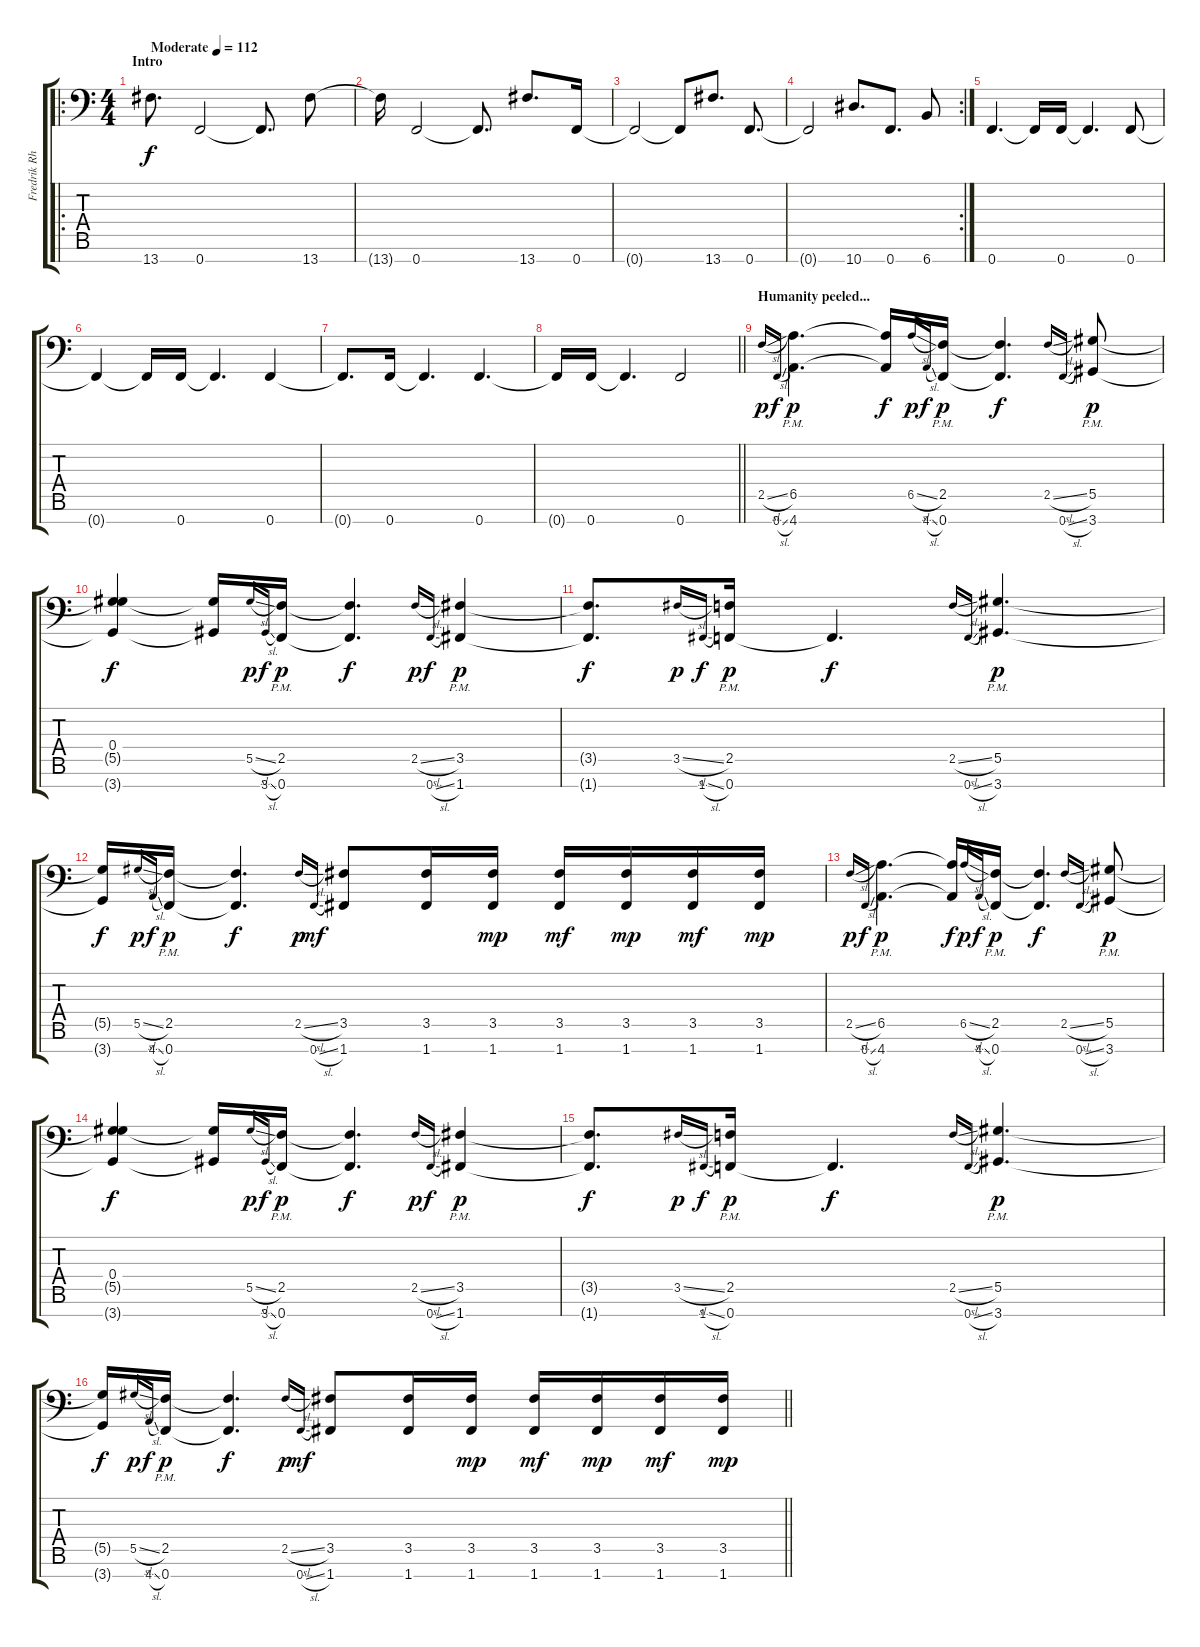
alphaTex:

\track ("Fredrik Rhythm" "Fredrik Rh") {instrument distortionguitar}
\staff {score tabs}
\tuning (Bb3 Gb3 Db3 Ab2 Eb2 Bb1 F1) {hide}
\ro
\ts (4 4)
\section ("" "Intro")
\tempo (112 "Moderate")
\clef f4
\ks c
13.7.8{d dy f instrument distortionguitar} 0.7.2 0.7{t}.8{d} 13.7.8 |
13.7{t}.16 0.7.2 0.7{t}.8{d} 13.7.8{d} 0.7.16 |
0.7{t}.2 0.7{t}.8 13.7.8{d} 0.7.8{d} |
\rc 2
0.7{t}.2 10.7.8{d} 0.7.8{d} 6.7.8 |
0.7.4{d} 0.7{t}.16 0.7.16 0.7{t}.4{d} 0.7.8 |
0.7{t}.4 0.7{t}.16 0.7.16 0.7{t}.4{d} 0.7.4 |
0.7{t}.8{d} 0.7.16 0.7{t}.4{d} 0.7.4{d} |
\barLineRight lightlight
0.7{t}.16 0.7.16 0.7{t}.4{d} 0.7.2 |
\section ("" "Humanity peeled...")
2.5{sl}.16{gr onbeat dy p} 0.7{sl}.16{gr onbeat dy f} (6.5 4.7{pm}).4{d dy p} (6.5{t} 4.7{t}).16{dy f} 6.5{sl}.16{gr onbeat dy p} 4.7{sl}.16{gr onbeat dy f} (2.5 0.7{pm}).16{dy p} (2.5{t} 0.7{t}).4{d dy f} 2.5{sl}.16{gr onbeat} 0.7{sl}.16{gr onbeat} (5.5 3.7{pm}).8{dy p} |
(0.4 5.5{t} 3.7{t}).4{dy f} (0.4{t} 3.7{t}).16 5.5{sl}.16{gr onbeat dy p} 3.7{sl}.16{gr onbeat dy f} (2.5 0.7{pm}).16{dy p} (2.5{t} 0.7{t}).4{d dy f} 2.5{sl}.16{gr onbeat dy p} 0.7{sl}.16{gr onbeat dy f} (3.5 1.7{pm}).4{dy p} |
(3.5{t} 1.7{t}).8{d dy f} 3.5{sl}.16{gr onbeat dy p} 1.7{sl}.16{gr onbeat dy f} (2.5 0.7{pm}).16{dy p} 0.7{t}.4{d dy f} 2.5{sl}.16{gr onbeat} 0.7{sl}.16{gr onbeat} (5.5 3.7{pm}).4{d dy p} |
(5.5{t} 3.7{t}).16{dy f} 5.5{sl}.16{gr onbeat dy p} 4.7{sl}.16{gr onbeat dy f} (2.5 0.7{pm}).16{dy p} (2.5{t} 0.7{t}).4{d dy f} 2.5{sl}.16{gr onbeat dy p} 0.7{sl}.16{gr onbeat dy mf} (3.5 1.7).8 (3.5 1.7).16 (3.5 1.7).16{dy mp} (3.5 1.7).16{dy mf} (3.5 1.7).16{dy mp} (3.5 1.7).16{dy mf} (3.5 1.7).16{dy mp} |
2.5{sl}.16{gr onbeat dy p} 0.7{sl}.16{gr onbeat dy f} (6.5 4.7{pm}).4{d dy p} (6.5{t} 4.7{t}).16{dy f} 6.5{sl}.16{gr onbeat dy p} 4.7{sl}.16{gr onbeat dy f} (2.5 0.7{pm}).16{dy p} (2.5{t} 0.7{t}).4{d dy f} 2.5{sl}.16{gr onbeat} 0.7{sl}.16{gr onbeat} (5.5 3.7{pm}).8{dy p} |
(0.4 5.5{t} 3.7{t}).4{dy f} (0.4{t} 3.7{t}).16 5.5{sl}.16{gr onbeat dy p} 3.7{sl}.16{gr onbeat dy f} (2.5 0.7{pm}).16{dy p} (2.5{t} 0.7{t}).4{d dy f} 2.5{sl}.16{gr onbeat dy p} 0.7{sl}.16{gr onbeat dy f} (3.5 1.7{pm}).4{dy p} |
(3.5{t} 1.7{t}).8{d dy f} 3.5{sl}.16{gr onbeat dy p} 1.7{sl}.16{gr onbeat dy f} (2.5 0.7{pm}).16{dy p} 0.7{t}.4{d dy f} 2.5{sl}.16{gr onbeat} 0.7{sl}.16{gr onbeat} (5.5 3.7{pm}).4{d dy p} |
\barLineRight lightlight
(5.5{t} 3.7{t}).16{dy f} 5.5{sl}.16{gr onbeat dy p} 4.7{sl}.16{gr onbeat dy f} (2.5 0.7{pm}).16{dy p} (2.5{t} 0.7{t}).4{d dy f} 2.5{sl}.16{gr onbeat dy p} 0.7{sl}.16{gr onbeat dy mf} (3.5 1.7).8 (3.5 1.7).16 (3.5 1.7).16{dy mp} (3.5 1.7).16{dy mf} (3.5 1.7).16{dy mp} (3.5 1.7).16{dy mf} (3.5 1.7).16{dy mp}
